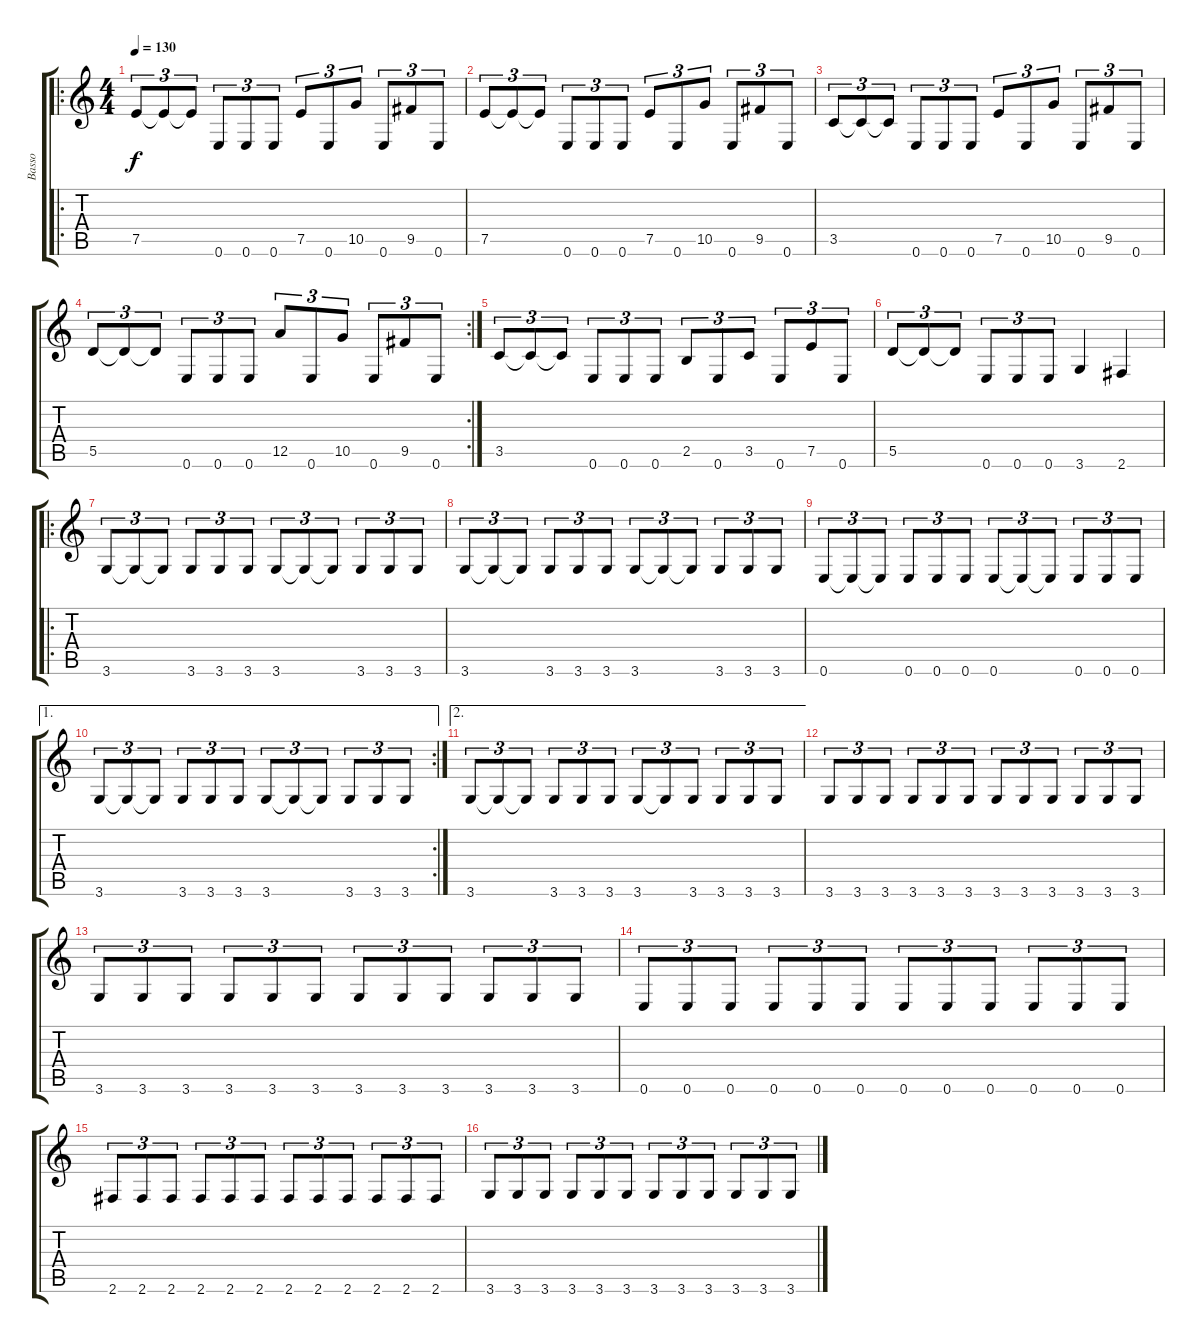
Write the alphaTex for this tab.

\track ("Basso" "Basso") {instrument electricbasspick}
\staff {score tabs}
\tuning (E4 B3 G3 D3 A2 E2) {hide}
\ro
\ts (4 4)
\tempo 130
\clef g2
\ks c
7.5.8{tu (3 2) dy f} 7.5{t}.8{tu (3 2)} 7.5{t}.8{tu (3 2)} 0.6.8{tu (3 2)} 0.6.8{tu (3 2)} 0.6.8{tu (3 2)} 7.5.8{tu (3 2)} 0.6.8{tu (3 2)} 10.5.8{tu (3 2)} 0.6.8{tu (3 2)} 9.5.8{tu (3 2)} 0.6.8{tu (3 2)} |
7.5.8{tu (3 2)} 7.5{t}.8{tu (3 2)} 7.5{t}.8{tu (3 2)} 0.6.8{tu (3 2)} 0.6.8{tu (3 2)} 0.6.8{tu (3 2)} 7.5.8{tu (3 2)} 0.6.8{tu (3 2)} 10.5.8{tu (3 2)} 0.6.8{tu (3 2)} 9.5.8{tu (3 2)} 0.6.8{tu (3 2)} |
3.5.8{tu (3 2)} 3.5{t}.8{tu (3 2)} 3.5{t}.8{tu (3 2)} 0.6.8{tu (3 2)} 0.6.8{tu (3 2)} 0.6.8{tu (3 2)} 7.5.8{tu (3 2)} 0.6.8{tu (3 2)} 10.5.8{tu (3 2)} 0.6.8{tu (3 2)} 9.5.8{tu (3 2)} 0.6.8{tu (3 2)} |
\rc 2
5.5.8{tu (3 2)} 5.5{t}.8{tu (3 2)} 5.5{t}.8{tu (3 2)} 0.6.8{tu (3 2)} 0.6.8{tu (3 2)} 0.6.8{tu (3 2)} 12.5.8{tu (3 2)} 0.6.8{tu (3 2)} 10.5.8{tu (3 2)} 0.6.8{tu (3 2)} 9.5.8{tu (3 2)} 0.6.8{tu (3 2)} |
3.5.8{tu (3 2)} 3.5{t}.8{tu (3 2)} 3.5{t}.8{tu (3 2)} 0.6.8{tu (3 2)} 0.6.8{tu (3 2)} 0.6.8{tu (3 2)} 2.5.8{tu (3 2)} 0.6.8{tu (3 2)} 3.5.8{tu (3 2)} 0.6.8{tu (3 2)} 7.5.8{tu (3 2)} 0.6.8{tu (3 2)} |
5.5.8{tu (3 2)} 5.5{t}.8{tu (3 2)} 5.5{t}.8{tu (3 2)} 0.6.8{tu (3 2)} 0.6.8{tu (3 2)} 0.6.8{tu (3 2)} 3.6.4 2.6.4 |
\ro
3.6.8{tu (3 2)} 3.6{t}.8{tu (3 2)} 3.6{t}.8{tu (3 2)} 3.6.8{tu (3 2)} 3.6.8{tu (3 2)} 3.6.8{tu (3 2)} 3.6.8{tu (3 2)} 3.6{t}.8{tu (3 2)} 3.6{t}.8{tu (3 2)} 3.6.8{tu (3 2)} 3.6.8{tu (3 2)} 3.6.8{tu (3 2)} |
3.6.8{tu (3 2)} 3.6{t}.8{tu (3 2)} 3.6{t}.8{tu (3 2)} 3.6.8{tu (3 2)} 3.6.8{tu (3 2)} 3.6.8{tu (3 2)} 3.6.8{tu (3 2)} 3.6{t}.8{tu (3 2)} 3.6{t}.8{tu (3 2)} 3.6.8{tu (3 2)} 3.6.8{tu (3 2)} 3.6.8{tu (3 2)} |
0.6.8{tu (3 2)} 0.6{t}.8{tu (3 2)} 0.6{t}.8{tu (3 2)} 0.6.8{tu (3 2)} 0.6.8{tu (3 2)} 0.6.8{tu (3 2)} 0.6.8{tu (3 2)} 0.6{t}.8{tu (3 2)} 0.6{t}.8{tu (3 2)} 0.6.8{tu (3 2)} 0.6.8{tu (3 2)} 0.6.8{tu (3 2)} |
\ae 1
\rc 2
3.6.8{tu (3 2)} 3.6{t}.8{tu (3 2)} 3.6{t}.8{tu (3 2)} 3.6.8{tu (3 2)} 3.6.8{tu (3 2)} 3.6.8{tu (3 2)} 3.6.8{tu (3 2)} 3.6{t}.8{tu (3 2)} 3.6{t}.8{tu (3 2)} 3.6.8{tu (3 2)} 3.6.8{tu (3 2)} 3.6.8{tu (3 2)} |
\ae 2
3.6.8{tu (3 2)} 3.6{t}.8{tu (3 2)} 3.6{t}.8{tu (3 2)} 3.6.8{tu (3 2)} 3.6.8{tu (3 2)} 3.6.8{tu (3 2)} 3.6.8{tu (3 2)} 3.6{t}.8{tu (3 2)} 3.6.8{tu (3 2)} 3.6.8{tu (3 2)} 3.6.8{tu (3 2)} 3.6.8{tu (3 2)} |
3.6.8{tu (3 2)} 3.6.8{tu (3 2)} 3.6.8{tu (3 2)} 3.6.8{tu (3 2)} 3.6.8{tu (3 2)} 3.6.8{tu (3 2)} 3.6.8{tu (3 2)} 3.6.8{tu (3 2)} 3.6.8{tu (3 2)} 3.6.8{tu (3 2)} 3.6.8{tu (3 2)} 3.6.8{tu (3 2)} |
3.6.8{tu (3 2)} 3.6.8{tu (3 2)} 3.6.8{tu (3 2)} 3.6.8{tu (3 2)} 3.6.8{tu (3 2)} 3.6.8{tu (3 2)} 3.6.8{tu (3 2)} 3.6.8{tu (3 2)} 3.6.8{tu (3 2)} 3.6.8{tu (3 2)} 3.6.8{tu (3 2)} 3.6.8{tu (3 2)} |
0.6.8{tu (3 2)} 0.6.8{tu (3 2)} 0.6.8{tu (3 2)} 0.6.8{tu (3 2)} 0.6.8{tu (3 2)} 0.6.8{tu (3 2)} 0.6.8{tu (3 2)} 0.6.8{tu (3 2)} 0.6.8{tu (3 2)} 0.6.8{tu (3 2)} 0.6.8{tu (3 2)} 0.6.8{tu (3 2)} |
2.6.8{tu (3 2)} 2.6.8{tu (3 2)} 2.6.8{tu (3 2)} 2.6.8{tu (3 2)} 2.6.8{tu (3 2)} 2.6.8{tu (3 2)} 2.6.8{tu (3 2)} 2.6.8{tu (3 2)} 2.6.8{tu (3 2)} 2.6.8{tu (3 2)} 2.6.8{tu (3 2)} 2.6.8{tu (3 2)} |
3.6.8{tu (3 2)} 3.6.8{tu (3 2)} 3.6.8{tu (3 2)} 3.6.8{tu (3 2)} 3.6.8{tu (3 2)} 3.6.8{tu (3 2)} 3.6.8{tu (3 2)} 3.6.8{tu (3 2)} 3.6.8{tu (3 2)} 3.6.8{tu (3 2)} 3.6.8{tu (3 2)} 3.6.8{tu (3 2)}
